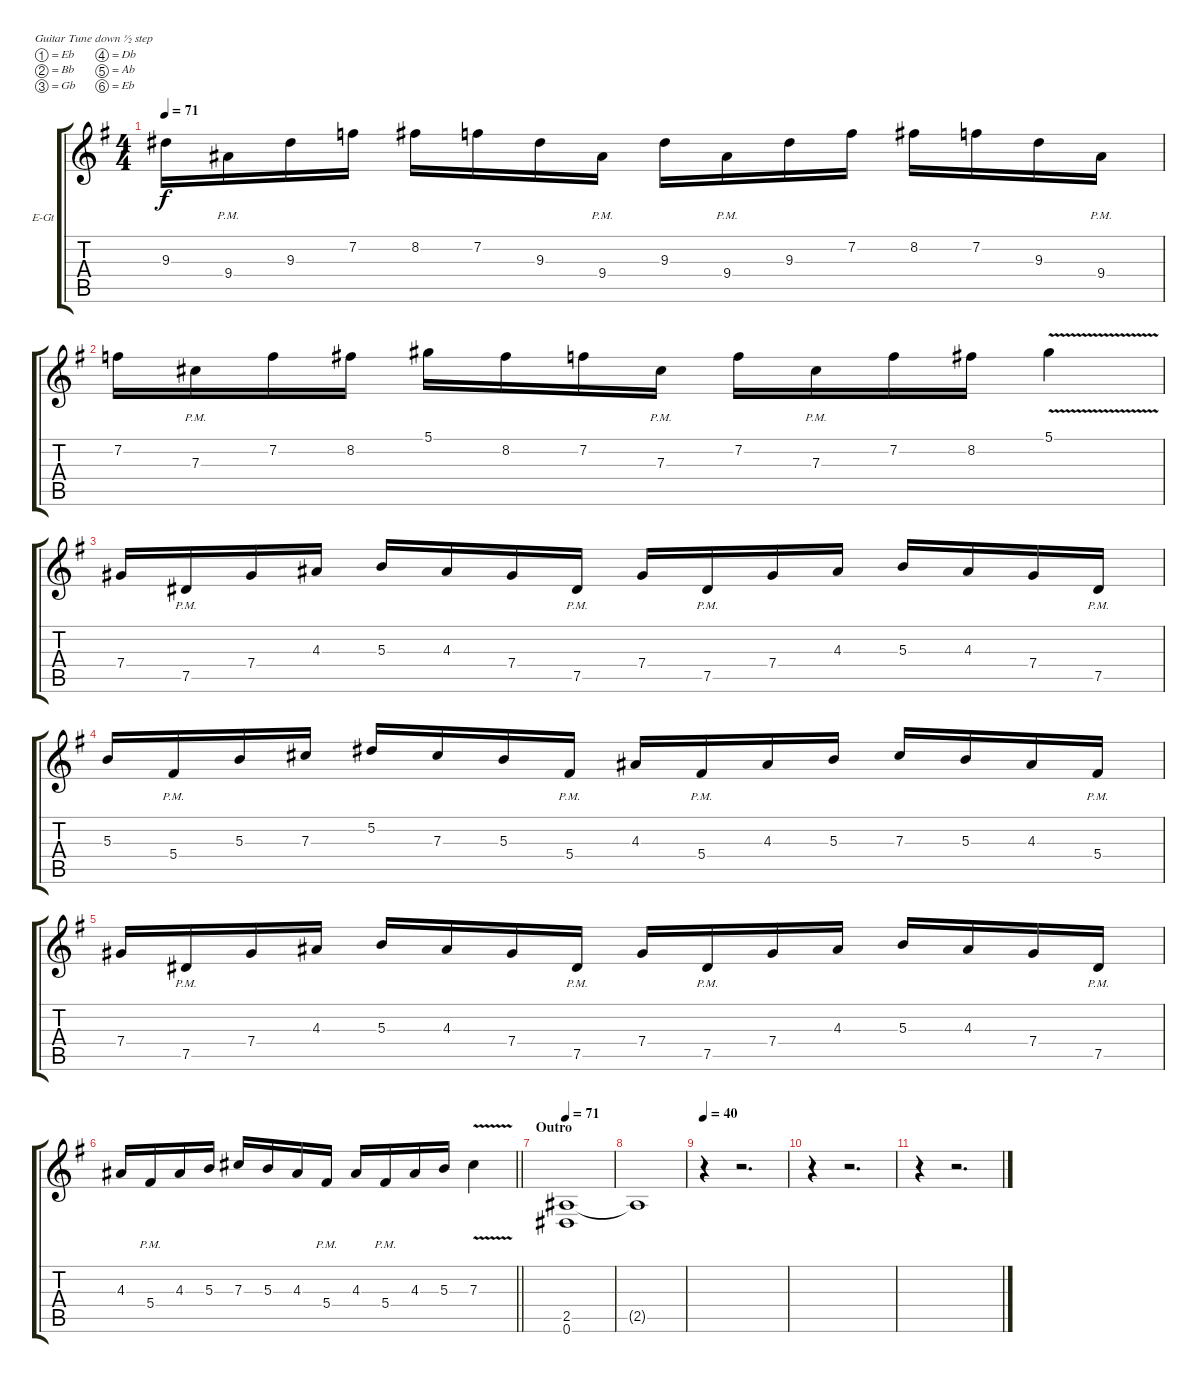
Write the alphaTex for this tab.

\bracketExtendMode groupsimilarinstruments
\firstSystemTrackNameOrientation horizontal
\otherSystemsTrackNameOrientation horizontal
\track ("Гитара 2" "E-Gt") {instrument distortionguitar}
\staff {score tabs}
\tuning (Eb4 Bb3 Gb3 Db3 Ab2 Eb2)
\ts (4 4)
\tempo 71
\clef g2
\ks eminor
9.3.16{dy f} 9.4{pm}.16 9.3.16 7.2.16 8.2.16 7.2.16 9.3.16 9.4{pm}.16 9.3.16 9.4{pm}.16 9.3.16 7.2.16 8.2.16 7.2.16 9.3.16 9.4{pm}.16 |
7.2.16 7.3{pm}.16 7.2.16 8.2.16 5.1.16 8.2.16 7.2.16 7.3{pm}.16 7.2.16 7.3{pm}.16 7.2.16 8.2.16 5.1{v}.4 |
7.4.16 7.5{pm}.16 7.4.16 4.3.16 5.3.16 4.3.16 7.4.16 7.5{pm}.16 7.4.16 7.5{pm}.16 7.4.16 4.3.16 5.3.16 4.3.16 7.4.16 7.5{pm}.16 |
5.3.16 5.4{pm}.16 5.3.16 7.3.16 5.2.16 7.3.16 5.3.16 5.4{pm}.16 4.3.16 5.4{pm}.16 4.3.16 5.3.16 7.3.16 5.3.16 4.3.16 5.4{pm}.16 |
7.4.16 7.5{pm}.16 7.4.16 4.3.16 5.3.16 4.3.16 7.4.16 7.5{pm}.16 7.4.16 7.5{pm}.16 7.4.16 4.3.16 5.3.16 4.3.16 7.4.16 7.5{pm}.16 |
\barLineRight lightlight
4.3.16 5.4{pm}.16 4.3.16 5.3.16 7.3.16 5.3.16 4.3.16 5.4{pm}.16 4.3.16 5.4{pm}.16 4.3.16 5.3.16 7.3{v}.4 |
\section ("" "Outro")
\tempo 71
(2.5 0.6).1 |
2.5{t}.1 |
\tempo 40
r.4 r.2{d} |
r.4 r.2{d} |
r.4 r.2{d}
